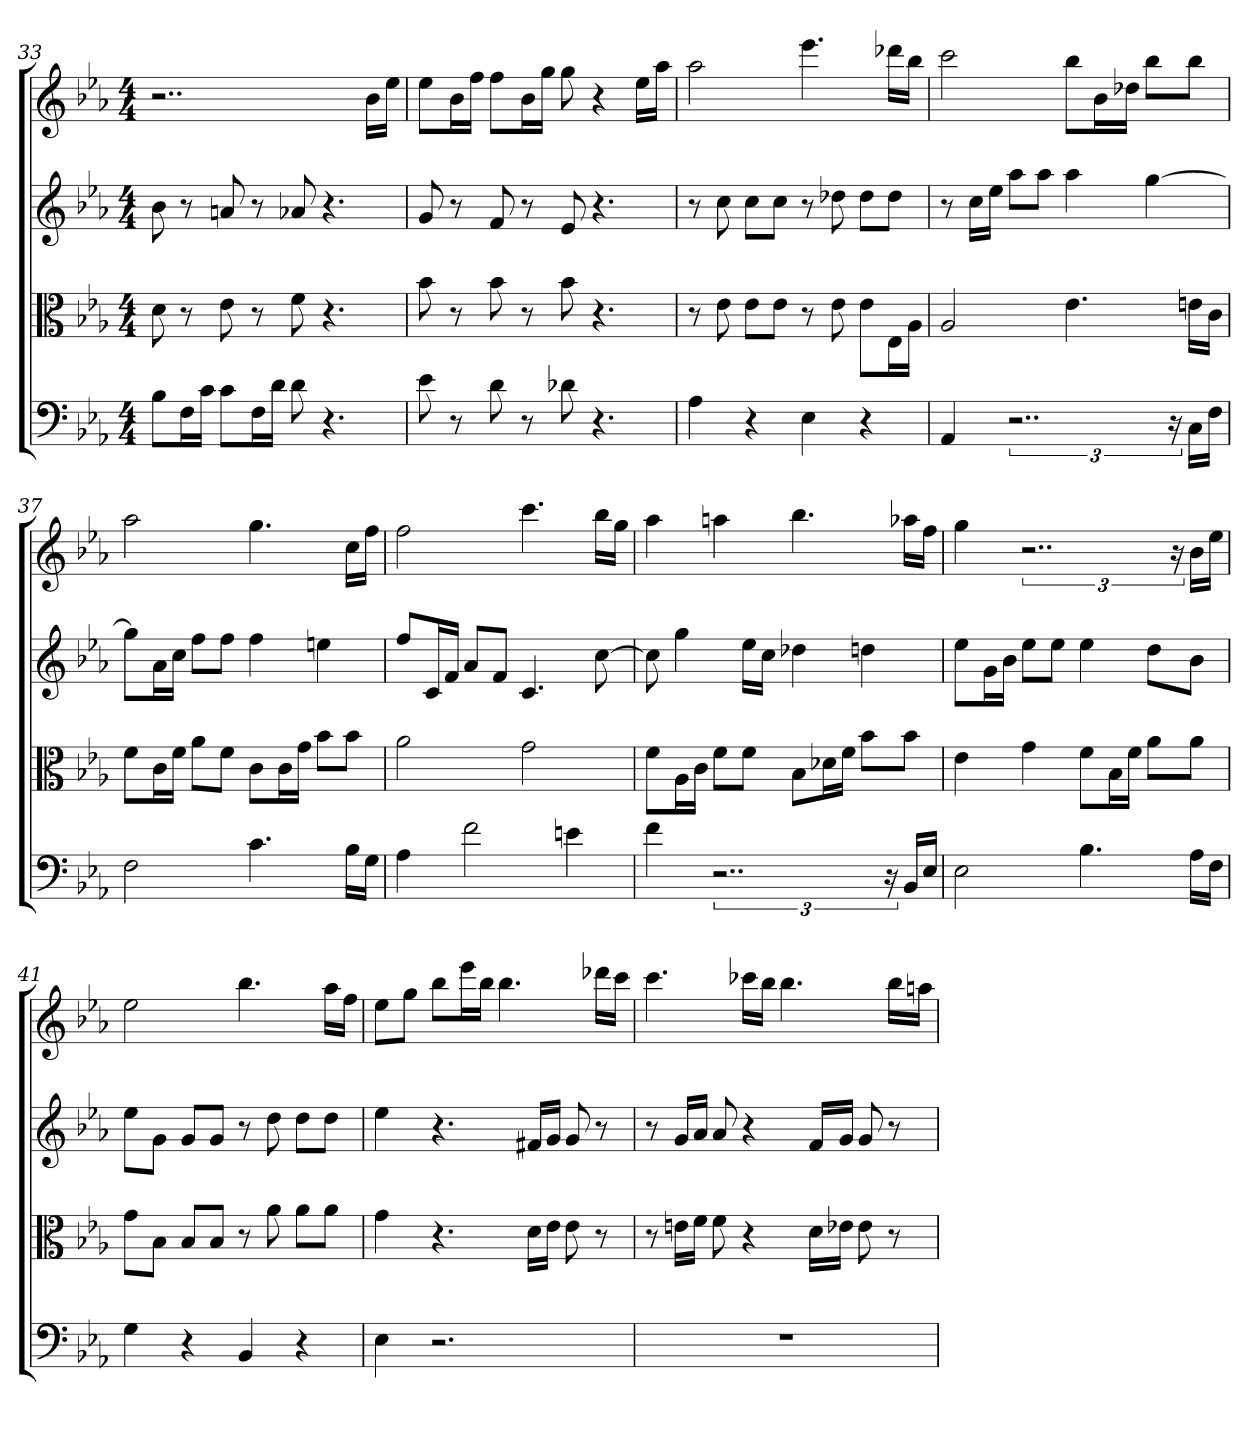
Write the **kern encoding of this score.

**kern	**kern	**kern	**kern
*part4	*part3	*part2	*part1
*staff4	*staff3	*staff2	*staff1
*clefF4	*clefC3	*	*
*k[b-e-a-]	*k[b-e-a-]	*k[b-e-a-]	*k[b-e-a-]
*E-:	*E-:	*E-:	*E-:
*M4/4	*M4/4	*M4/4	*M4/4
=33	=33	=33	=33
8B-\L	8d	8b-	2..r
16F\L	8r	8r	.
16c\JJ	.	.	.
8c\L	8e-	8an	.
16F\L	8r	8r	.
16d\JJ	.	.	.
8d	8f	8a-X	.
4.r	4.r	4.r	.
.	.	.	16b-LL
.	.	.	16ee-JJ
=34	=34	=34	=34
8e-	8b-	8g	8ee-L
8r	8r	8r	16b-L
.	.	.	16ffJJ
8d	8b-	8f	8ffL
8r	8r	8r	16b-L
.	.	.	16ggJJ
8d-X	8b-	8e-	8gg
4.r	4.r	4.r	4r
.	.	.	16ee-LL
.	.	.	16aa-JJ
=35	=35	=35	=35
4A-	8r	8r	2aa-
.	8e-	8cc	.
4r	8e-\L	8ccL	.
.	8e-\J	8ccJ	.
4E-	8r	8r	4.eee-
.	8e-	8dd-X	.
4r	8e-\L	8dd-L	.
.	16E-\L	8dd-J	16ddd-XLL
.	16A-\JJ	.	16bb-JJ
=36	=36	=36	=36
4AA-	2A-	8r	2ccc
.	.	16ccLL	.
.	.	16ee-JJ	.
3..r	.	8aa-L	.
.	.	8aa-J	.
.	4.e-	4aa-	8bb-L
.	.	.	16b-L
.	.	.	16dd-XJJ
.	.	[4gg	8bb-L
24r	.	.	.
16C\LL	16en\LL	.	8bb-J
16F\JJ	16c\JJ	.	.
=37	=37	=37	=37
2F	8f\L	8ggL]	2aa-
.	16c\L	16a-L	.
.	16f\JJ	16ccJJ	.
.	8a-\L	8ffL	.
.	8f\J	8ffJ	.
4.c	8c\L	4ff	4.gg
.	16c\L	.	.
.	16g\JJ	.	.
.	8b-\L	4een	.
16B-\LL	8b-\J	.	16ccLL
16G\JJ	.	.	16ffJJ
=38	=38	=38	=38
4A-	2a-	8ffL	2ff
.	.	16cL	.
.	.	16fJJ	.
2f	.	8a-L	.
.	.	8fJ	.
.	2g	4.c	4.ccc
4en	.	.	.
.	.	[8cc	16bb-LL
.	.	.	16ggJJ
=39	=39	=39	=39
4f	8f\L	8cc]	4aa-
.	16A-\L	4gg	.
.	16c\JJ	.	.
3..r	8f\L	.	4aan
.	8f\J	16ee-LL	.
.	.	16ccJJ	.
.	8B-\L	4dd-X	4.bb-
.	16d-X\L	.	.
.	16f\JJ	.	.
.	8b-\L	4ddn	.
24r	.	.	.
16BB-/LL	8b-\J	.	16aa-XLL
16E-/JJ	.	.	16ffJJ
=40	=40	=40	=40
2E-	4e-	8ee-L	4gg
.	.	16gL	.
.	.	16b-JJ	.
.	4g	8ee-L	3..r
.	.	8ee-J	.
4.B-	8f\L	4ee-	.
.	16B-\L	.	.
.	16f\JJ	.	.
.	8a-\L	8ddL	.
.	.	.	24r
16A-\LL	8a-\J	8b-J	16b-LL
16F\JJ	.	.	16ee-JJ
=41	=41	=41	=41
4G	8g\L	8ee-L	2ee-
.	8B-\J	8gJ	.
4r	8B-/L	8gL	.
.	8B-/J	8gJ	.
4BB-	8r	8r	4.bb-
.	8a-	8dd	.
4r	8a-\L	8ddL	.
.	8a-\J	8ddJ	16aa-LL
.	.	.	16ffJJ
=42	=42	=42	=42
4E-	4g	4ee-	8ee-L
.	.	.	8ggJ
2.r	4.r	4.r	8bb-L
.	.	.	16eee-L
.	.	.	16bb-JJ
.	.	.	4.bb-
.	16d\LL	16f#XLL	.
.	16e-\JJ	16gJJ	.
.	8e-	8g	.
.	8r	8r	16ddd-XLL
.	.	.	16cccJJ
=43	=43	=43	=43
1r	8r	8r	4.ccc
.	16en\LL	16gLL	.
.	16f\JJ	16a-JJ	.
.	8f	8a-	.
.	4r	4r	16ccc-XLL
.	.	.	16bb-JJ
.	.	.	4.bb-
.	16d\LL	16fLL	.
.	16e-X\JJ	16gJJ	.
.	8e-	8g	.
.	8r	8r	16bb-LL
.	.	.	16aanJJ
=	=	=	=
*-	*-	*-	*-
